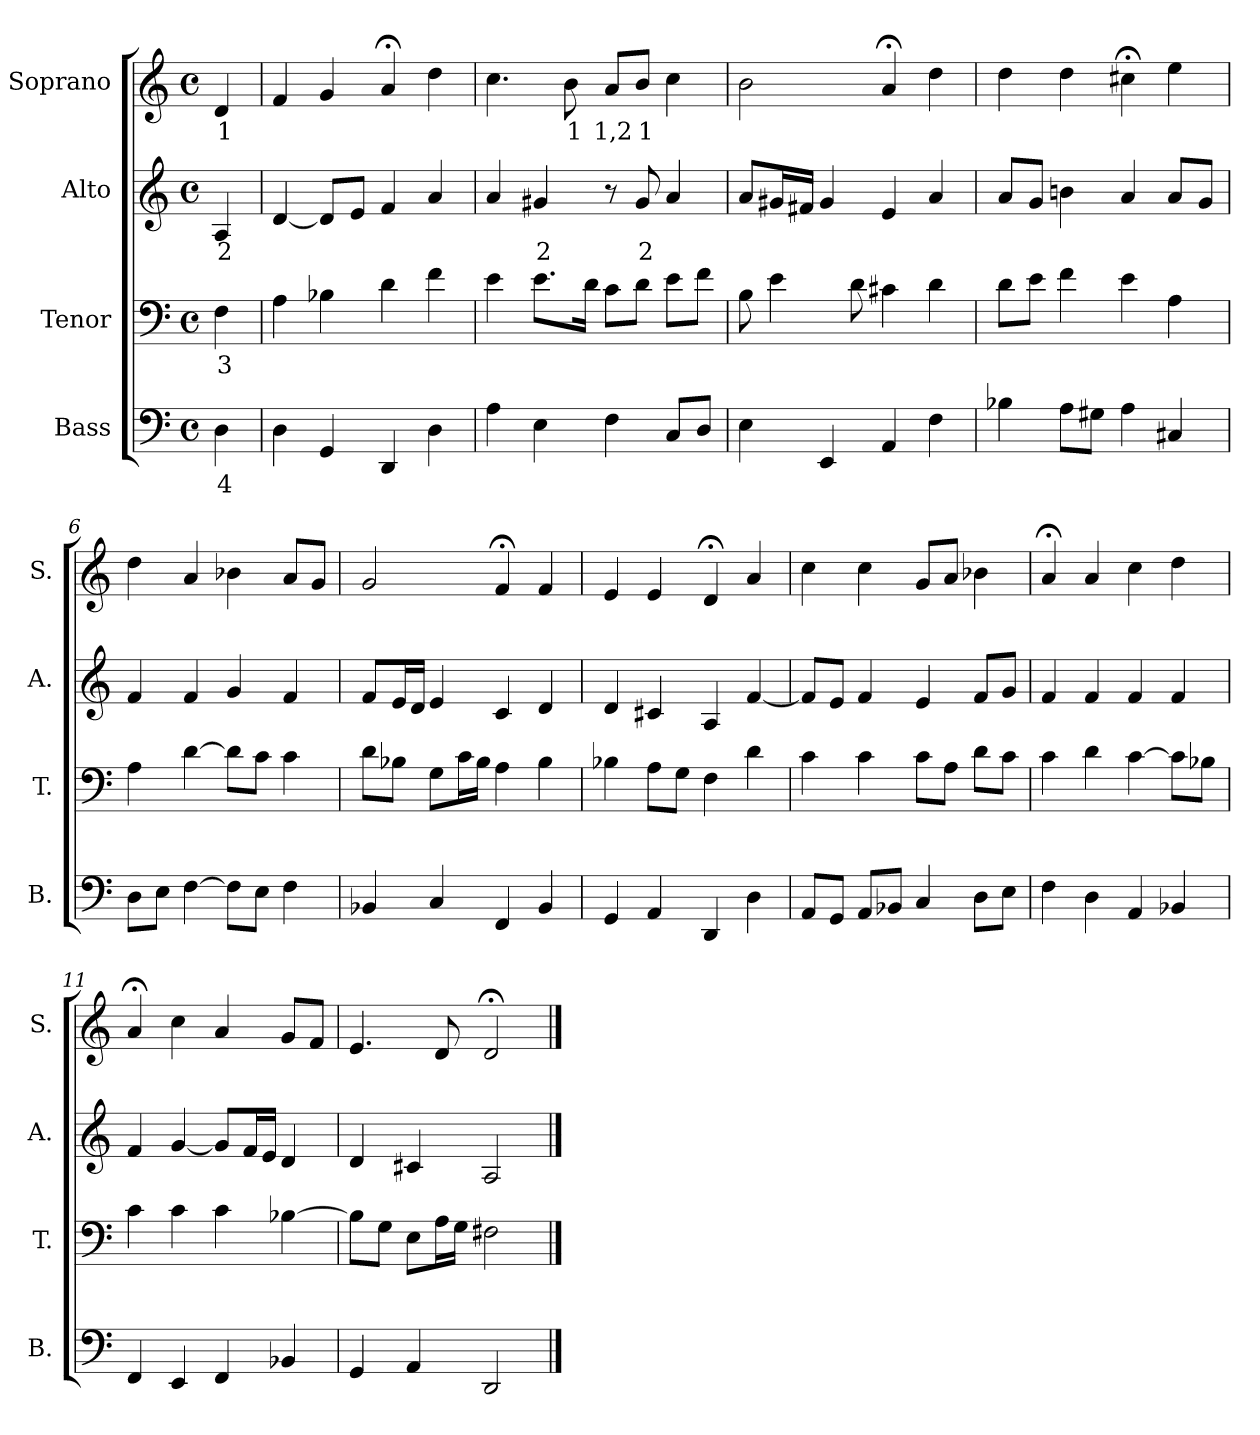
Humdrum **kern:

**kern	**text	**kern	**text	**kern	**text	**kern	**text
*part4	*part4	*part3	*part3	*part2	*part2	*part1	*part1
*staff4	*staff4	*staff3	*staff3	*staff2	*staff2	*staff1	*staff1
*I"Bass	*	*I"Tenor	*	*I"Alto	*	*I"Soprano	*
*I'B.	*	*I'T.	*	*I'A.	*	*I'S.	*
*clefF4	*	*clefF4	*	*clefG2	*	*clefG2	*
*k[]	*	*k[]	*	*k[]	*	*k[]	*
*M4/4	*	*M4/4	*	*M4/4	*	*M4/4	*
*met(c)	*	*met(c)	*	*met(c)	*	*met(c)	*
*MM120	*	*MM120	*	*MM120	*	*MM120	*
=1	=1	=1	=1	=1	=1	=1	=1
4Di\	4	4Fj\	3	4AZ/	2	4dV/	1
=2	=2	=2	=2	=2	=2	=2	=2
4Di\	.	4Aj\	.	[4dZ/	.	4fV/	.
4GGi/	.	4B-Xj\	.	8dZ/L]	.	4gV/	.
.	.	.	.	8eZ/J	.	.	.
4DDi/	.	4dj\	.	4fZ/	.	4a;<V/	.
4Di\	.	4fj\	.	4aZ/	.	4ddV\	.
=3	=3	=3	=3	=3	=3	=3	=3
4Ai\	.	4ej\	.	4aZ/	.	4.ccV\	.
4Ei\	.	8.ej\L	.	4g#XZ/	2	.	.
.	.	.	.	.	.	8bV\	1
.	.	16dj\Jk	.	.	.	.	.
4Fi\	.	8cj\L	.	8r	.	8aV/L	1,2
.	.	8dj\J	.	8g#Z/	2	8bV/J	1
8Ci/L	.	8ej\L	.	4aZ/	.	4ccV\	.
8Di/J	.	8fj\J	.	.	.	.	.
=4	=4	=4	=4	=4	=4	=4	=4
4Ei\	.	8Bj\	.	8aZ/L	.	2bV\	.
.	.	4ej\	.	16g#XZ/L	.	.	.
.	.	.	.	16f#XZ/JJ	.	.	.
4EEi/	.	.	.	4g#Z/	.	.	.
.	.	8dj\	.	.	.	.	.
4AAi/	.	4c#Xj\	.	4eZ/	.	4a;<V/	.
4Fi\	.	4dj\	.	4aZ/	.	4ddV\	.
!!LO:LB:g=z
=5	=5	=5	=5	=5	=5	=5	=5
4B-Xi\	.	8dj\L	.	8aZ/L	.	4ddV\	.
.	.	8ej\J	.	8gZ/J	.	.	.
8Ai\L	.	4fj\	.	4bnZ\	.	4ddV\	.
8G#Xi\J	.	.	.	.	.	.	.
4Ai\	.	4ej\	.	4aZ/	.	4cc#X;<V\	.
4C#Xi/	.	4Aj\	.	8aZ/L	.	4eeV\	.
.	.	.	.	8gZ/J	.	.	.
=6	=6	=6	=6	=6	=6	=6	=6
8Di\L	.	4Aj\	.	4fZ/	.	4ddV\	.
8Ei\J	.	.	.	.	.	.	.
[4Fi\	.	[4dj\	.	4fZ/	.	4aV/	.
8Fi\L]	.	8dj\L]	.	4gZ/	.	4b-XV\	.
8Ei\J	.	8cj\J	.	.	.	.	.
4Fi\	.	4cj\	.	4fZ/	.	8aV/L	.
.	.	.	.	.	.	8gV/J	.
=7	=7	=7	=7	=7	=7	=7	=7
4BB-Xi/	.	8dj\L	.	8fZ/L	.	2gV/	.
.	.	8B-Xj\J	.	16eZ/L	.	.	.
.	.	.	.	16dZ/JJ	.	.	.
4Ci/	.	8Gj\L	.	4eZ/	.	.	.
.	.	16cj\L	.	.	.	.	.
.	.	16B-j\JJ	.	.	.	.	.
4FFi/	.	4Aj\	.	4cZ/	.	4f;<V/	.
4BB-i/	.	4B-j\	.	4dZ/	.	4fV/	.
=8	=8	=8	=8	=8	=8	=8	=8
4GGi/	.	4B-Xj\	.	4dZ/	.	4eV/	.
4AAi/	.	8Aj\L	.	4c#XZ/	.	4eV/	.
.	.	8Gj\J	.	.	.	.	.
4DDi/	.	4Fj\	.	4AZ/	.	4d;<V/	.
4Di\	.	4dj\	.	[4fZ/	.	4aV/	.
!!LO:PB:g=z
=9	=9	=9	=9	=9	=9	=9	=9
8AAi/L	.	4cj\	.	8fZ/L]	.	4ccV\	.
8GGi/J	.	.	.	8eZ/J	.	.	.
8AAi/L	.	4cj\	.	4fZ/	.	4ccV\	.
8BB-Xi/J	.	.	.	.	.	.	.
4Ci/	.	8cj\L	.	4eZ/	.	8gV/L	.
.	.	8Aj\J	.	.	.	8aV/J	.
8Di\L	.	8dj\L	.	8fZ/L	.	4b-XV\	.
8Ei\J	.	8cj\J	.	8gZ/J	.	.	.
=10	=10	=10	=10	=10	=10	=10	=10
4Fi\	.	4cj\	.	4fZ/	.	4a;<V/	.
4Di\	.	4dj\	.	4fZ/	.	4aV/	.
4AAi/	.	[4cj\	.	4fZ/	.	4ccV\	.
4BB-Xi/	.	8cj\L]	.	4fZ/	.	4ddV\	.
.	.	8B-Xj\J	.	.	.	.	.
=11	=11	=11	=11	=11	=11	=11	=11
4FFi/	.	4cj\	.	4fZ/	.	4a;<V/	.
4EEi/	.	4cj\	.	[4gZ/	.	4ccV\	.
4FFi/	.	4cj\	.	8gZ/L]	.	4aV/	.
.	.	.	.	16fZ/L	.	.	.
.	.	.	.	16eZ/JJ	.	.	.
4BB-Xi/	.	[4B-Xj\	.	4dZ/	.	8gV/L	.
.	.	.	.	.	.	8fV/J	.
=12	=12	=12	=12	=12	=12	=12	=12
4GGi/	.	8B-j\L]	.	4dZ/	.	4.eV/	.
.	.	8Gj\J	.	.	.	.	.
4AAi/	.	8Ej\L	.	4c#XZ/	.	.	.
.	.	16Aj\L	.	.	.	8dV/	.
.	.	16Gj\JJ	.	.	.	.	.
2DDi/	.	2F#Xj\	.	2AZ/	.	2d;<V/	.
==	==	==	==	==	==	==	==
*-	*-	*-	*-	*-	*-	*-	*-
